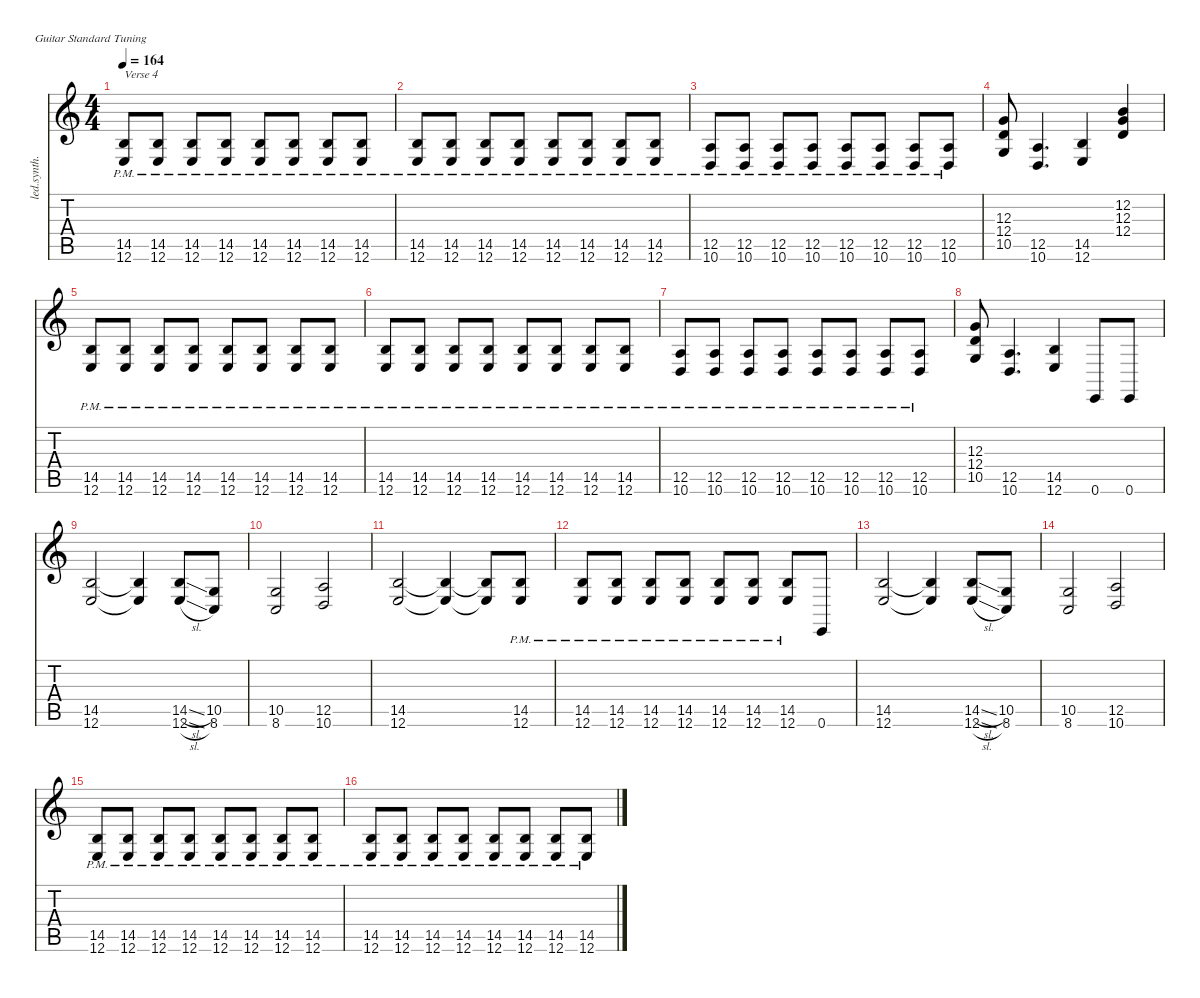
\defaultSystemsLayout 4
\hideDynamics
\bracketExtendMode nobrackets
\track ("Rhythm Guitar 2" "led.synth.") {instrument lead1square}
\staff {score tabs}
\tuning (E4 B3 G3 D3 A2 E2)
\ts (4 4)
\tempo 164
\clef g2
\ks c
(14.5{pm} 12.6).8{txt "Verse 4" dy f} (14.5{pm} 12.6).8 (14.5{pm} 12.6).8 (14.5{pm} 12.6).8 (14.5{pm} 12.6).8 (14.5{pm} 12.6).8 (14.5{pm} 12.6).8 (14.5{pm} 12.6).8 |
(14.5{pm} 12.6).8 (14.5{pm} 12.6).8 (14.5{pm} 12.6).8 (14.5{pm} 12.6).8 (14.5{pm} 12.6).8 (14.5{pm} 12.6).8 (14.5{pm} 12.6).8 (14.5{pm} 12.6).8 |
(12.5{pm} 10.6).8 (12.5{pm} 10.6).8 (12.5{pm} 10.6).8 (12.5{pm} 10.6).8 (12.5{pm} 10.6).8 (12.5{pm} 10.6).8 (12.5{pm} 10.6).8 (12.5{pm} 10.6).8 |
(12.3 12.4 10.5).8 (12.5 10.6).4{d} (14.5 12.6).4 (12.2 12.3 12.4).4 |
(14.5{pm} 12.6).8 (14.5{pm} 12.6).8 (14.5{pm} 12.6).8 (14.5{pm} 12.6).8 (14.5{pm} 12.6).8 (14.5{pm} 12.6).8 (14.5{pm} 12.6).8 (14.5{pm} 12.6).8 |
(14.5{pm} 12.6).8 (14.5{pm} 12.6).8 (14.5{pm} 12.6).8 (14.5{pm} 12.6).8 (14.5{pm} 12.6).8 (14.5{pm} 12.6).8 (14.5{pm} 12.6).8 (14.5{pm} 12.6).8 |
(12.5{pm} 10.6).8 (12.5{pm} 10.6).8 (12.5{pm} 10.6).8 (12.5{pm} 10.6).8 (12.5{pm} 10.6).8 (12.5{pm} 10.6).8 (12.5{pm} 10.6).8 (12.5{pm} 10.6).8 |
(12.3 12.4 10.5).8 (12.5 10.6).4{d} (14.5 12.6).4 0.6.8 0.6.8 |
(14.5 12.6).2 (14.5{t} 12.6{t}).4 (14.5{sl} 12.6{sl}).8 (10.5 8.6).8 |
(10.5 8.6).2 (12.5 10.6).2 |
(14.5 12.6).2 (14.5{t} 12.6{t}).4 (14.5{t} 12.6{t}).8 (14.5{pm} 12.6).8 |
(14.5{pm} 12.6).8 (14.5{pm} 12.6).8 (14.5{pm} 12.6).8 (14.5{pm} 12.6).8 (14.5{pm} 12.6).8 (14.5{pm} 12.6).8 (14.5{pm} 12.6).8 0.6.8 |
(14.5 12.6).2 (14.5{t} 12.6{t}).4 (14.5{sl} 12.6{sl}).8 (10.5 8.6).8 |
(10.5 8.6).2 (12.5 10.6).2 |
(14.5{pm} 12.6).8 (14.5{pm} 12.6).8 (14.5{pm} 12.6).8 (14.5{pm} 12.6).8 (14.5{pm} 12.6).8 (14.5{pm} 12.6).8 (14.5{pm} 12.6).8 (14.5{pm} 12.6).8 |
(14.5{pm} 12.6).8 (14.5{pm} 12.6).8 (14.5{pm} 12.6).8 (14.5{pm} 12.6).8 (14.5{pm} 12.6).8 (14.5{pm} 12.6).8 (14.5{pm} 12.6).8 (14.5{pm} 12.6).8
